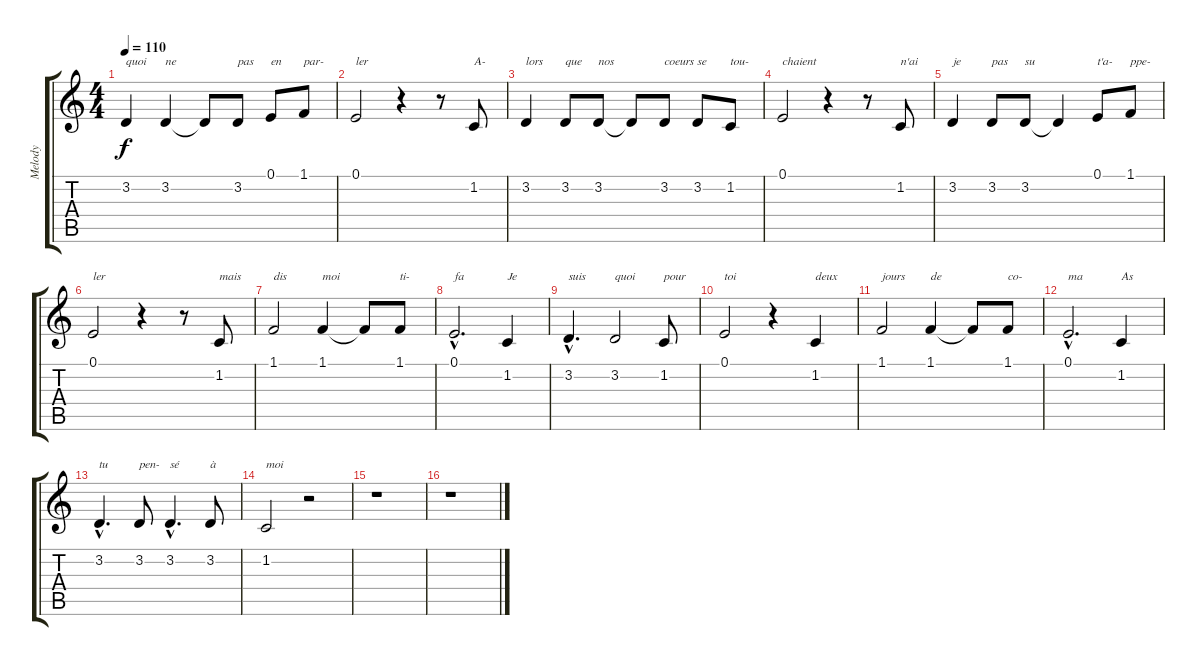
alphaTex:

\track ("Melody" "Melody") {instrument lead6voice}
\staff {score tabs}
\tuning (E4 B3 G3 D3 A2 E2) {hide}
\ts (4 4)
\tempo 110
\clef g2
\ks c
3.2.4{txt "quoi" dy f} 3.2.4{txt "ne"} 3.2{t}.8 3.2.8{txt "pas"} 0.1.8{txt "en"} 1.1.8{txt "par-"} |
0.1.2{txt "ler"} r.4 r.8 1.2.8{txt "A-"} |
3.2.4{txt "lors"} 3.2.8{txt "que"} 3.2.8{txt "nos"} 3.2{t}.8 3.2.8{txt "coeurs"} 3.2.8{txt "se"} 1.2.8{txt "tou-"} |
0.1.2{txt "chaient"} r.4 r.8 1.2.8{txt "n'ai"} |
3.2.4{txt "je"} 3.2.8{txt "pas"} 3.2.8{txt "su"} 3.2{t}.4 0.1.8{txt "t'a-"} 1.1.8{txt "ppe-"} |
0.1.2{txt "ler"} r.4 r.8 1.2.8{txt "mais"} |
1.1.2{txt "dis"} 1.1.4{txt "moi"} 1.1{t}.8 1.1.8{txt "ti-"} |
0.1{hac}.2{d txt "fa"} 1.2.4{txt "Je"} |
3.2{hac}.4{d txt "suis"} 3.2.2{txt "quoi"} 1.2.8{txt "pour"} |
0.1.2{txt "toi"} r.4 1.2.4{txt "deux"} |
1.1.2{txt "jours"} 1.1.4{txt "de"} 1.1{t}.8 1.1.8{txt "co-"} |
0.1{hac}.2{d txt "ma"} 1.2.4{txt "As"} |
3.2{hac}.4{d txt "tu"} 3.2.8{txt "pen-"} 3.2{hac}.4{d txt "sé"} 3.2.8{txt "à"} |
1.2.2{txt "moi"} r.2 |
r.1 |
r.1
